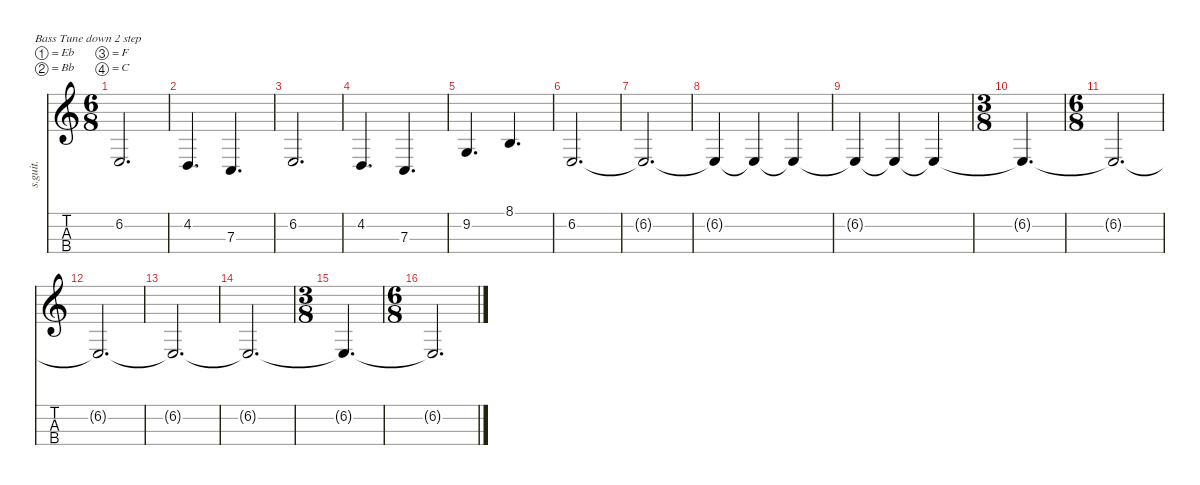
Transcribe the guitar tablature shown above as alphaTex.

\defaultSystemsLayout 4
\hideDynamics
\bracketExtendMode nobrackets
\track ("Micheal Kamen - Cello" "s.guit.") {instrument cello}
\staff {score tabs}
\tuning (Eb2 Bb1 F1 C1)
\displaytranspose 12
\ts (6 8)
\tempo (71 hide)
\clef g2
\ks c
6.2.2{d lyrics (0 "") lyrics (1 "") lyrics (2 "") lyrics (3 "") lyrics (4 "") dy f} |
4.2.4{d lyrics (0 "") lyrics (1 "") lyrics (2 "") lyrics (3 "") lyrics (4 "")} 7.3.4{d lyrics (0 "") lyrics (1 "") lyrics (2 "") lyrics (3 "") lyrics (4 "")} |
6.2.2{d lyrics (0 "") lyrics (1 "") lyrics (2 "") lyrics (3 "") lyrics (4 "")} |
4.2.4{d lyrics (0 "") lyrics (1 "") lyrics (2 "") lyrics (3 "") lyrics (4 "")} 7.3.4{d lyrics (0 "") lyrics (1 "") lyrics (2 "") lyrics (3 "") lyrics (4 "")} |
9.2.4{d lyrics (0 "") lyrics (1 "") lyrics (2 "") lyrics (3 "") lyrics (4 "")} 8.1.4{d lyrics (0 "") lyrics (1 "") lyrics (2 "") lyrics (3 "") lyrics (4 "")} |
6.2.2{d lyrics (0 "") lyrics (1 "") lyrics (2 "") lyrics (3 "") lyrics (4 "")} |
6.2{t}.2{d lyrics (0 "") lyrics (1 "") lyrics (2 "") lyrics (3 "") lyrics (4 "")} |
6.2{t}.4{lyrics (0 "") lyrics (1 "") lyrics (2 "") lyrics (3 "") lyrics (4 "")} 6.2{t}.4{lyrics (0 "") lyrics (1 "") lyrics (2 "") lyrics (3 "") lyrics (4 "")} 6.2{t}.4{lyrics (0 "") lyrics (1 "") lyrics (2 "") lyrics (3 "") lyrics (4 "")} |
6.2{t}.4{lyrics (0 "") lyrics (1 "") lyrics (2 "") lyrics (3 "") lyrics (4 "")} 6.2{t}.4{lyrics (0 "") lyrics (1 "") lyrics (2 "") lyrics (3 "") lyrics (4 "")} 6.2{t}.4{lyrics (0 "") lyrics (1 "") lyrics (2 "") lyrics (3 "") lyrics (4 "")} |
\ts (3 8)
\beaming (8 2 2 2 2)
6.2{t}.4{d lyrics (0 "") lyrics (1 "") lyrics (2 "") lyrics (3 "") lyrics (4 "")} |
\ts (6 8)
\beaming (8 2 2 2 2)
6.2{t}.2{d lyrics (0 "") lyrics (1 "") lyrics (2 "") lyrics (3 "") lyrics (4 "")} |
6.2{t}.2{d lyrics (0 "") lyrics (1 "") lyrics (2 "") lyrics (3 "") lyrics (4 "")} |
6.2{t}.2{d lyrics (0 "") lyrics (1 "") lyrics (2 "") lyrics (3 "") lyrics (4 "")} |
6.2{t}.2{d lyrics (0 "") lyrics (1 "") lyrics (2 "") lyrics (3 "") lyrics (4 "")} |
\ts (3 8)
\beaming (8 2 2 2 2)
6.2{t}.4{d lyrics (0 "") lyrics (1 "") lyrics (2 "") lyrics (3 "") lyrics (4 "")} |
\ts (6 8)
\beaming (8 2 2 2 2)
6.2{t}.2{d lyrics (0 "") lyrics (1 "") lyrics (2 "") lyrics (3 "") lyrics (4 "")}
